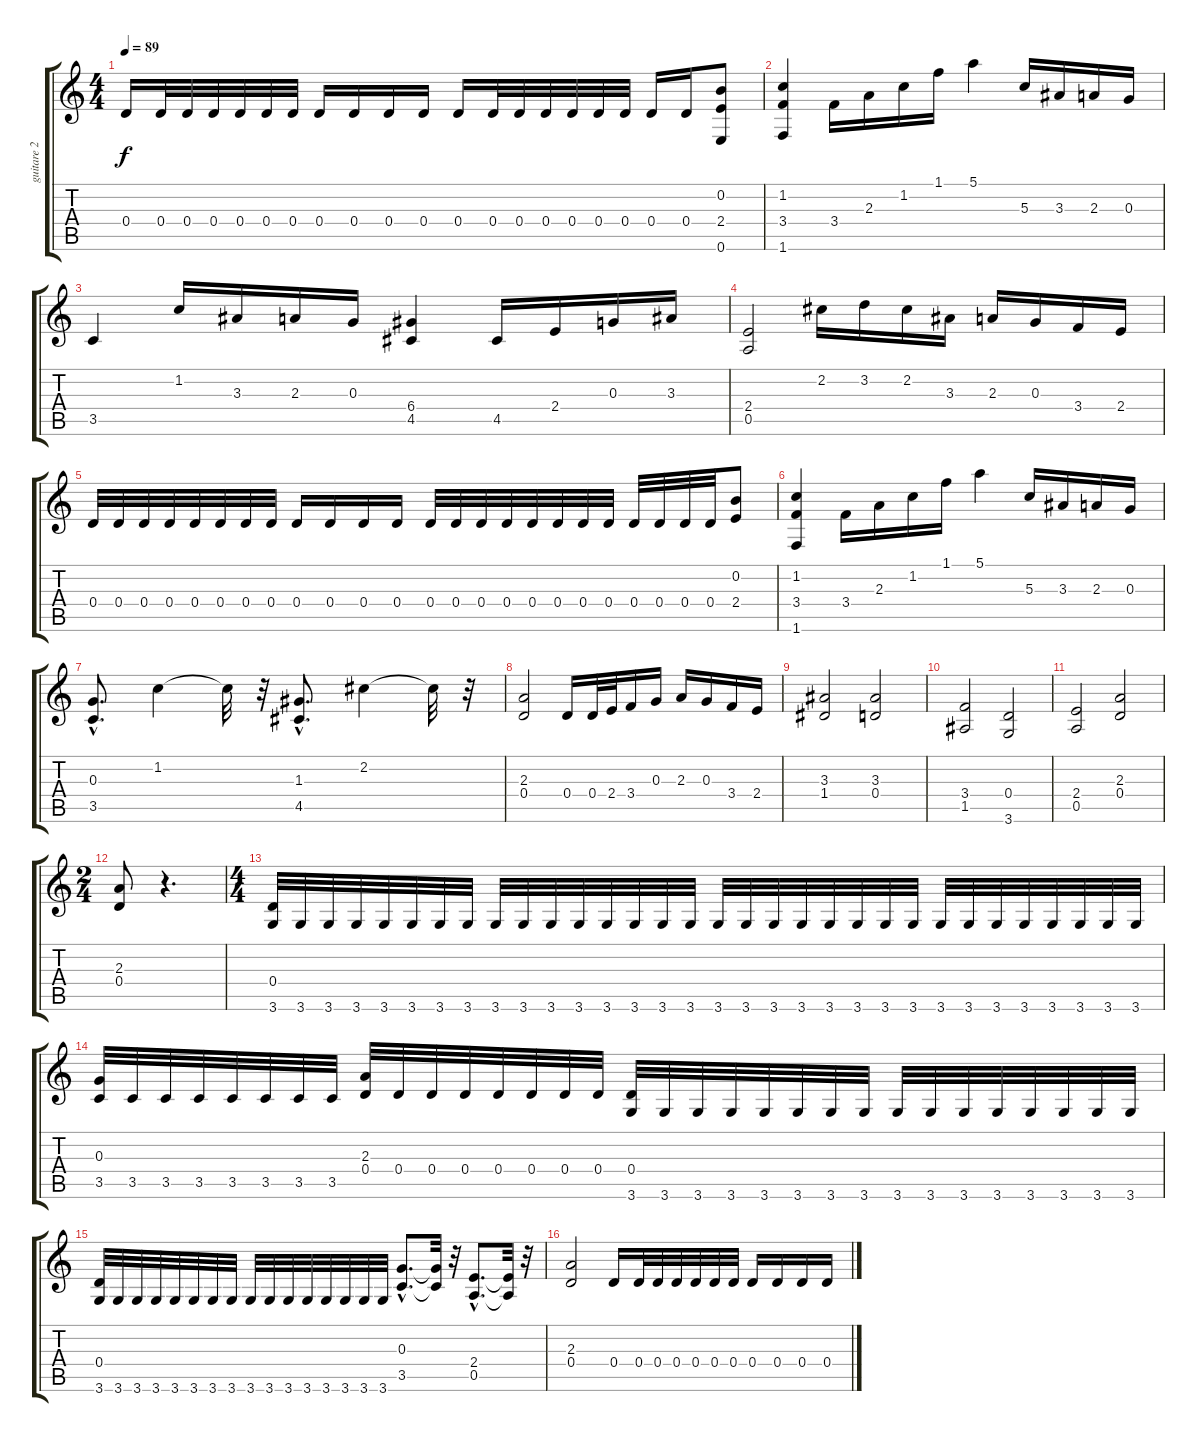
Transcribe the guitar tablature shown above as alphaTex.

\track ("guitare 2 " "guitare 2 ") {instrument overdrivenguitar}
\staff {score tabs}
\tuning (E4 B3 G3 D3 A2 E2) {hide}
\ts (4 4)
\tempo 89
\clef g2
\ks c
0.4.16{dy f volume 15 balance 8} 0.4.32 0.4.32 0.4.32 0.4.32 0.4.32 0.4.32 0.4.16 0.4.16 0.4.16 0.4.16 0.4.16 0.4.32 0.4.32 0.4.32 0.4.32 0.4.32 0.4.32 0.4.16 0.4.16 (0.2 2.4 0.6).8 |
(1.2 3.4 1.6).4 3.4.16 2.3.16 1.2.16 1.1.16 5.1.4 5.3.16 3.3.16 2.3.16 0.3.16 |
3.5.4 1.2.16 3.3.16 2.3.16 0.3.16 (6.4 4.5).4 4.5.16 2.4.16 0.3.16 3.3.16 |
(2.4 0.5).2 2.2.16 3.2.16 2.2.16 3.3.16 2.3.16 0.3.16 3.4.16 2.4.16 |
0.4.32 0.4.32 0.4.32 0.4.32 0.4.32 0.4.32 0.4.32 0.4.32 0.4.16 0.4.16 0.4.16 0.4.16 0.4.32 0.4.32 0.4.32 0.4.32 0.4.32 0.4.32 0.4.32 0.4.32 0.4.32 0.4.32 0.4.32 0.4.32 (0.2 2.4).8 |
(1.2 3.4 1.6).4 3.4.16 2.3.16 1.2.16 1.1.16 5.1.4 5.3.16 3.3.16 2.3.16 0.3.16 |
(0.3{hac} 3.5{hac}).8{d} 1.2.4 1.2{t}.32 r.32 (1.3{hac} 4.5{hac}).8{d} 2.2.4 2.2{t}.32 r.32 |
(2.3 0.4).2{volume 15 balance 8} 0.4.16 0.4.32 2.4.32 3.4.16 0.3.16 2.3.16 0.3.16 3.4.16 2.4.16 |
(3.3 1.4).2{volume 15 balance 8} (3.3 0.4).2 |
(3.4 1.5).2 (0.4 3.6).2 |
(2.4 0.5).2 (2.3 0.4).2 |
\ts (2 4)
(2.3 0.4).8 r.4{d} |
\ts (4 4)
(0.4 3.6).32{volume 15 balance 8} 3.6.32 3.6.32 3.6.32 3.6.32 3.6.32 3.6.32 3.6.32 3.6.32 3.6.32 3.6.32 3.6.32 3.6.32 3.6.32 3.6.32 3.6.32 3.6.32 3.6.32 3.6.32 3.6.32 3.6.32 3.6.32 3.6.32 3.6.32 3.6.32 3.6.32 3.6.32 3.6.32 3.6.32 3.6.32 3.6.32 3.6.32 |
(0.3 3.5).32 3.5.32 3.5.32 3.5.32 3.5.32 3.5.32 3.5.32 3.5.32 (2.3 0.4).32 0.4.32 0.4.32 0.4.32 0.4.32 0.4.32 0.4.32 0.4.32 (0.4 3.6).32 3.6.32 3.6.32 3.6.32 3.6.32 3.6.32 3.6.32 3.6.32 3.6.32 3.6.32 3.6.32 3.6.32 3.6.32 3.6.32 3.6.32 3.6.32 |
(0.4 3.6).32 3.6.32 3.6.32 3.6.32 3.6.32 3.6.32 3.6.32 3.6.32 3.6.32 3.6.32 3.6.32 3.6.32 3.6.32 3.6.32 3.6.32 3.6.32 (0.3{hac} 3.5{hac}).8{d} (0.3{t} 3.5{t}).32 r.32 (2.4{hac} 0.5{hac}).8{d} (2.4{t} 0.5{t}).32 r.32 |
(2.3 0.4).2 0.4.16{volume 16 balance 8} 0.4.32 0.4.32 0.4.32 0.4.32 0.4.32 0.4.32 0.4.16 0.4.16 0.4.16 0.4.16
